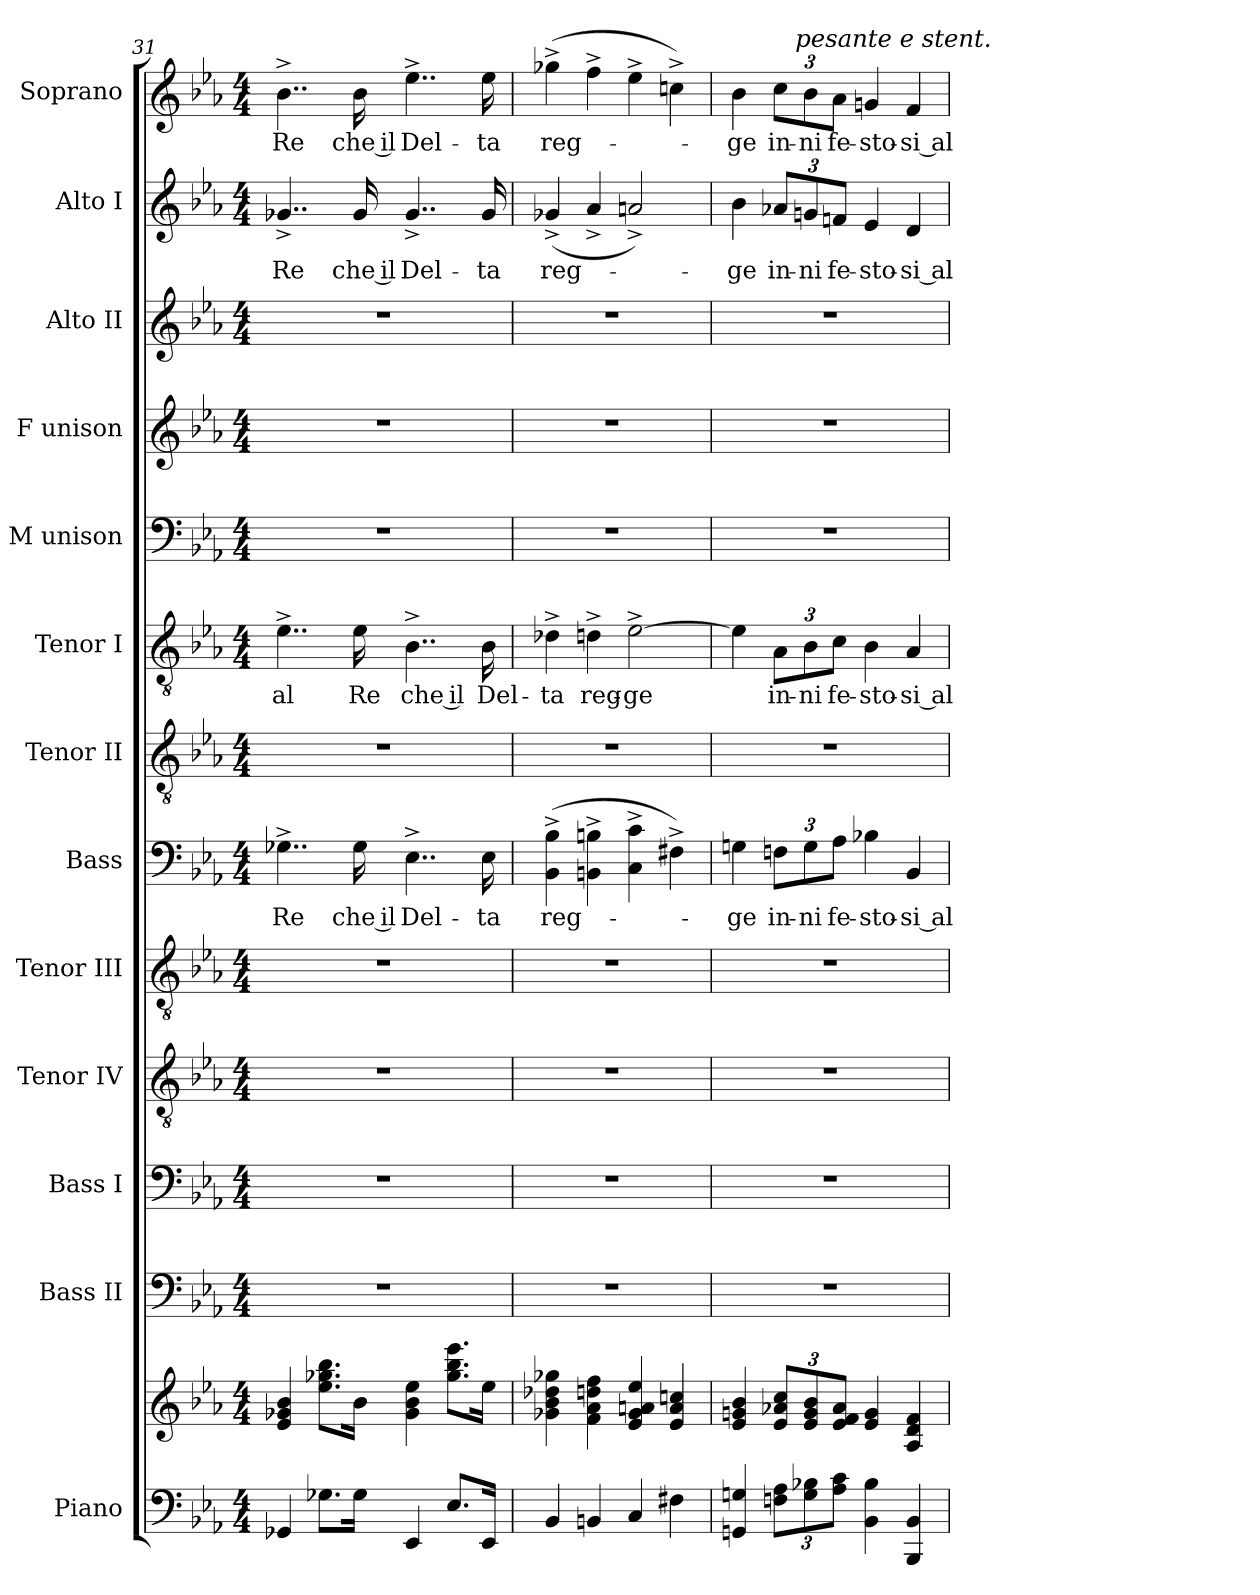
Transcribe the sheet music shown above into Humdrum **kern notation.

**kern	**kern	**kern	**kern	**kern	**kern	**kern	**text	**kern	**kern	**text	**kern	**kern	**kern	**kern	**text	**kern	**text
*part13	*part13	*part12	*part11	*part10	*part9	*part8	*part8	*part7	*part6	*part6	*part5	*part4	*part3	*part2	*part2	*part1	*part1
*staff14	*staff13	*staff12	*staff11	*staff10	*staff9	*staff8	*staff8	*staff7	*staff6	*staff6	*staff5	*staff4	*staff3	*staff2	*staff2	*staff1	*staff1
*I"Piano	*	*I"Bass II	*I"Bass I	*I"Tenor IV	*I"Tenor III	*I"Bass	*	*I"Tenor II	*I"Tenor I	*	*I"M unison	*I"F unison	*I"Alto II	*I"Alto I	*	*I"Soprano	*
*	*	*I'B.II	*I'B.I	*I'T.IV	*I'T.III	*I'B.	*	*I'T.II	*I'T.I	*	*I'M.u.	*I'F.u.	*I'A.II	*I'A.I	*	*I'S.	*
*clefF4	*clefG2	*clefF4	*clefF4	*clefGv2	*clefGv2	*clefF4	*	*clefGv2	*clefGv2	*	*clefF4	*clefG2	*clefG2	*clefG2	*	*clefG2	*
*k[b-e-a-]	*k[b-e-a-]	*k[b-e-a-]	*k[b-e-a-]	*k[b-e-a-]	*k[b-e-a-]	*k[b-e-a-]	*	*k[b-e-a-]	*k[b-e-a-]	*	*k[b-e-a-]	*k[b-e-a-]	*k[b-e-a-]	*k[b-e-a-]	*	*k[b-e-a-]	*
*M4/4	*M4/4	*M4/4	*M4/4	*M4/4	*M4/4	*M4/4	*	*M4/4	*M4/4	*	*M4/4	*M4/4	*M4/4	*M4/4	*	*M4/4	*
=31	=31	=31	=31	=31	=31	=31	=31	=31	=31	=31	=31	=31	=31	=31	=31	=31	=31
!	!	!	!	!	!	!	!LO:LY:b	!	!	!LO:LY:b	!	!	!	!	!LO:LY:b	!	!LO:LY:b
4GG-X/	4e-/ 4g-X/ 4b-/	1r	1r	1r	1r	4..G-X^\	Re	1r	4..e-^\	al	1r	1r	1r	4..g-X^/	Re	4..b-^\	Re
8.G-X\L	8.ee-\ 8.gg-X\ 8.bb-\L	.	.	.	.	.	.	.	.	.	.	.	.	.	.	.	.
!	!	!	!	!	!	!	!LO:LY:b	!	!	!LO:LY:b	!	!	!	!	!LO:LY:b	!	!LO:LY:b
16G-\Jk	16b-\Jk	.	.	.	.	16G-\	che il	.	16e-\	Re	.	.	.	16g-/	che il	16b-\	che il
!	!	!	!	!	!	!	!LO:LY:b	!	!	!LO:LY:b	!	!	!	!	!LO:LY:b	!	!LO:LY:b
4EE-/	4g-\ 4b-\ 4ee-\	.	.	.	.	4..E-^\	Del-	.	4..B-^\	che il	.	.	.	4..g-^/	Del-	4..ee-^\	Del-
8.E-/L	8.gg-\ 8.bb-\ 8.eee-\L	.	.	.	.	.	.	.	.	.	.	.	.	.	.	.	.
!	!	!	!	!	!	!	!LO:LY:b	!	!	!LO:LY:b	!	!	!	!	!LO:LY:b	!	!LO:LY:b
16EE-/Jk	16ee-\Jk	.	.	.	.	16E-\	-ta	.	16B-\	Del-	.	.	.	16g-/	-ta	16ee-\	-ta
=32	=32	=32	=32	=32	=32	=32	=32	=32	=32	=32	=32	=32	=32	=32	=32	=32	=32
!	!	!	!	!	!	!	!LO:LY:b	!	!	!LO:LY:b	!	!	!	!	!LO:LY:b	!	!LO:LY:b
4BB-/	4g-X\ 4b-\ 4dd-X\ 4gg-X\	1r	1r	1r	1r	(>4BB-\^ 4B-\^	reg-	1r	4d-X^\	-ta	1r	1r	1r	(4g-X^/	reg-	(>4gg-X^\	reg-
!	!	!	!	!	!	!	!	!	!	!LO:LY:b	!	!	!	!	!	!	!
4BBn/	4f\ 4a-\ 4ddn\ 4ff\	.	.	.	.	4BBn\^ 4Bn\^	.	.	4dn^\	reg-	.	.	.	4a-^/	.	4ff^\	.
!	!	!	!	!	!	!	!	!	!	!LO:LY:b	!	!	!	!	!	!	!
4C/	4e-/ 4g-/ 4an/ 4ee-/	.	.	.	.	4C\^ 4c\^	.	.	[2e-^\	-ge	.	.	.	2an^/)	.	4ee-^\	.
4F#X\	4e-/ 4a/ 4ccn/	.	.	.	.	4F#X^\)	.	.	.	.	.	.	.	.	.	4ccn^\)	.
=33	=33	=33	=33	=33	=33	=33	=33	=33	=33	=33	=33	=33	=33	=33	=33	=33	=33
!	!	!	!	!	!	!	!LO:LY:b	!	!	!	!	!	!	!	!LO:LY:b	!	!LO:LY:b
4GGn/ 4Gn/	4e-/ 4gn/ 4b-/	1r	1r	1r	1r	4Gn\	-ge	1r	4e-\]	.	1r	1r	1r	4b-\	-ge	4b-\	-ge
*Xbrackettup	*Xbrackettup	*	*	*	*	*	*	*	*	*	*	*	*	*	*	*	*
!	!	!	!	!	!	!	!LO:LY:b	!	!	!LO:LY:b	!	!	!	!	!LO:LY:b	!	!LO:LY:b
12Fn\ 12A-\L	12e-/ 12a-X/ 12cc/L	.	.	.	.	12Fn\L	in-	.	12A-\L	in-	.	.	.	12a-X/L	in-	12cc\L	in-
!	!	!	!	!	!	!	!	!	!	!	!	!	!	!	!	!LO:TX:a:i:t=pesante e stent.	!
!	!	!	!	!	!	!	!LO:LY:b	!	!	!LO:LY:b	!	!	!	!	!LO:LY:b	!	!LO:LY:b
12G\ 12B-X\	12e-/ 12g/ 12b-/	.	.	.	.	12G\	-ni	.	12B-\	-ni	.	.	.	12gn/	-ni	12b-\	-ni
!	!	!	!	!	!	!	!LO:LY:b	!	!	!LO:LY:b	!	!	!	!	!LO:LY:b	!	!LO:LY:b
12A-\ 12c\J	12e-/ 12f/ 12a-/J	.	.	.	.	12A-\J	fe-	.	12c\J	fe-	.	.	.	12fn/J	fe-	12a-\J	fe-
!	!	!	!	!	!	!	!LO:LY:b	!	!	!LO:LY:b	!	!	!	!	!LO:LY:b	!	!LO:LY:b
4BB-\ 4B-\	4e-/ 4g/	.	.	.	.	4B-X\	-sto-	.	4B-\	-sto-	.	.	.	4e-/	-sto-	4gn/	-sto-
!	!	!	!	!	!	!	!LO:LY:b	!	!	!LO:LY:b	!	!	!	!	!LO:LY:b	!	!LO:LY:b
4BBB-/ 4BB-/	4A-/ 4d/ 4f/	.	.	.	.	4BB-/	si al-	.	4A-/	si al-	.	.	.	4d/	si al-	4f/	si al-
=	=	=	=	=	=	=	=	=	=	=	=	=	=	=	=	=	=
*-	*-	*-	*-	*-	*-	*-	*-	*-	*-	*-	*-	*-	*-	*-	*-	*-	*-
